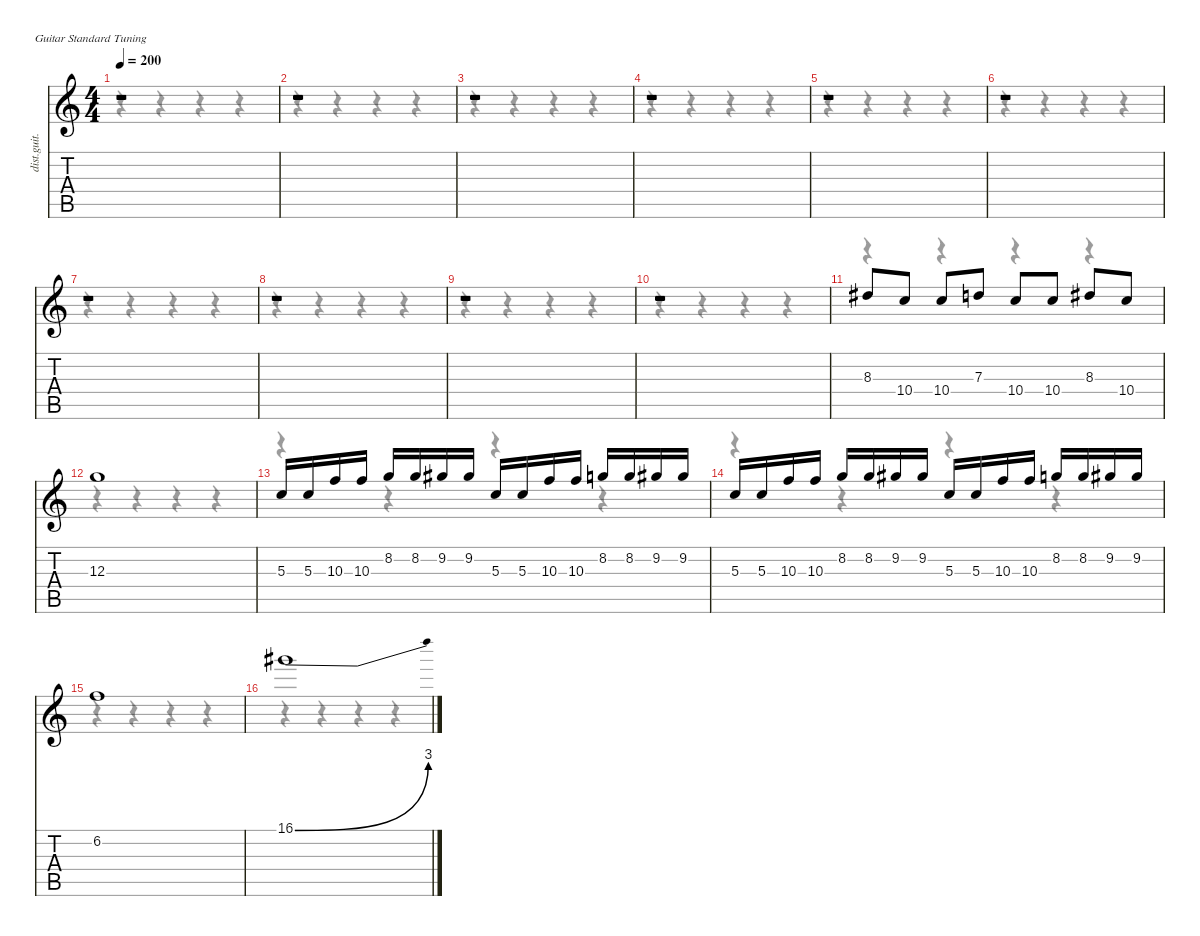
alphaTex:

\hideDynamics
\bracketExtendMode nobrackets
\otherSystemsTrackNameOrientation horizontal
\track ("Lead 2" "dist.guit.") {instrument distortionguitar}
\staff {score tabs}
\tuning (E4 B3 G3 D3 A2 E2)
\voice
\ts (4 4)
\section ("" "")
\scale
0.98318
\tempo 200
\accidentals auto
\clef g2
\ottava regular
\simile none
\ks c
r.1{dy f} |
\scale
0.98318 r.1 |
\scale
0.98318 r.1 |
\scale
0.98318 r.1 |
\scale
1.08584 r.1 |
\scale
0.97889 r.1 |
\scale
0.971534 r.1 |
\scale
0.991247 r.1 |
\section ("" "")
\scale
1.00096 r.1 |
\scale
0.971534 r.1 |
\scale
1.07235 8.3{acc #}.8{dy mf} 10.4.8 10.4.8 7.3.8 10.4.8 10.4.8 8.3{acc #}.8 10.4.8 |
\scale
0.980115 12.3.1 |
\scale
0.980115 5.3.16 5.3.16 10.3.16 10.3.16 8.2.16 8.2.16 9.2{acc #}.16 9.2{acc #}.16 5.3.16 5.3.16 10.3.16 10.3.16 8.2.16 8.2.16 9.2{acc #}.16 9.2{acc #}.16 |
\scale
0.987471 5.3.16 5.3.16 10.3.16 10.3.16 8.2.16 8.2.16 9.2{acc #}.16 9.2{acc #}.16 5.3.16 5.3.16 10.3.16 10.3.16 8.2.16 8.2.16 9.2{acc #}.16 9.2{acc #}.16 |
\scale
0.987471 6.2.1 |
\scale
0.992473 16.1{be (bend 0 0 30 12) acc #}.1{dy mp}
\voice
\clef g2
\ottava regular
\simile none
\ks c
r.4{dy mf} r.4 r.4 r.4 |
r.4 r.4 r.4 r.4 |
r.4 r.4 r.4 r.4 |
r.4 r.4 r.4 r.4 |
r.4 r.4 r.4 r.4 |
r.4 r.4 r.4 r.4 |
r.4 r.4 r.4 r.4 |
r.4 r.4 r.4 r.4 |
r.4 r.4 r.4 r.4 |
r.4 r.4 r.4 r.4 |
r.4 r.4 r.4 r.4 |
r.4 r.4 r.4 r.4 |
r.4 r.4 r.4 r.4 |
r.4 r.4 r.4 r.4 |
r.4 r.4 r.4 r.4 |
r.4 r.4 r.4 r.4
